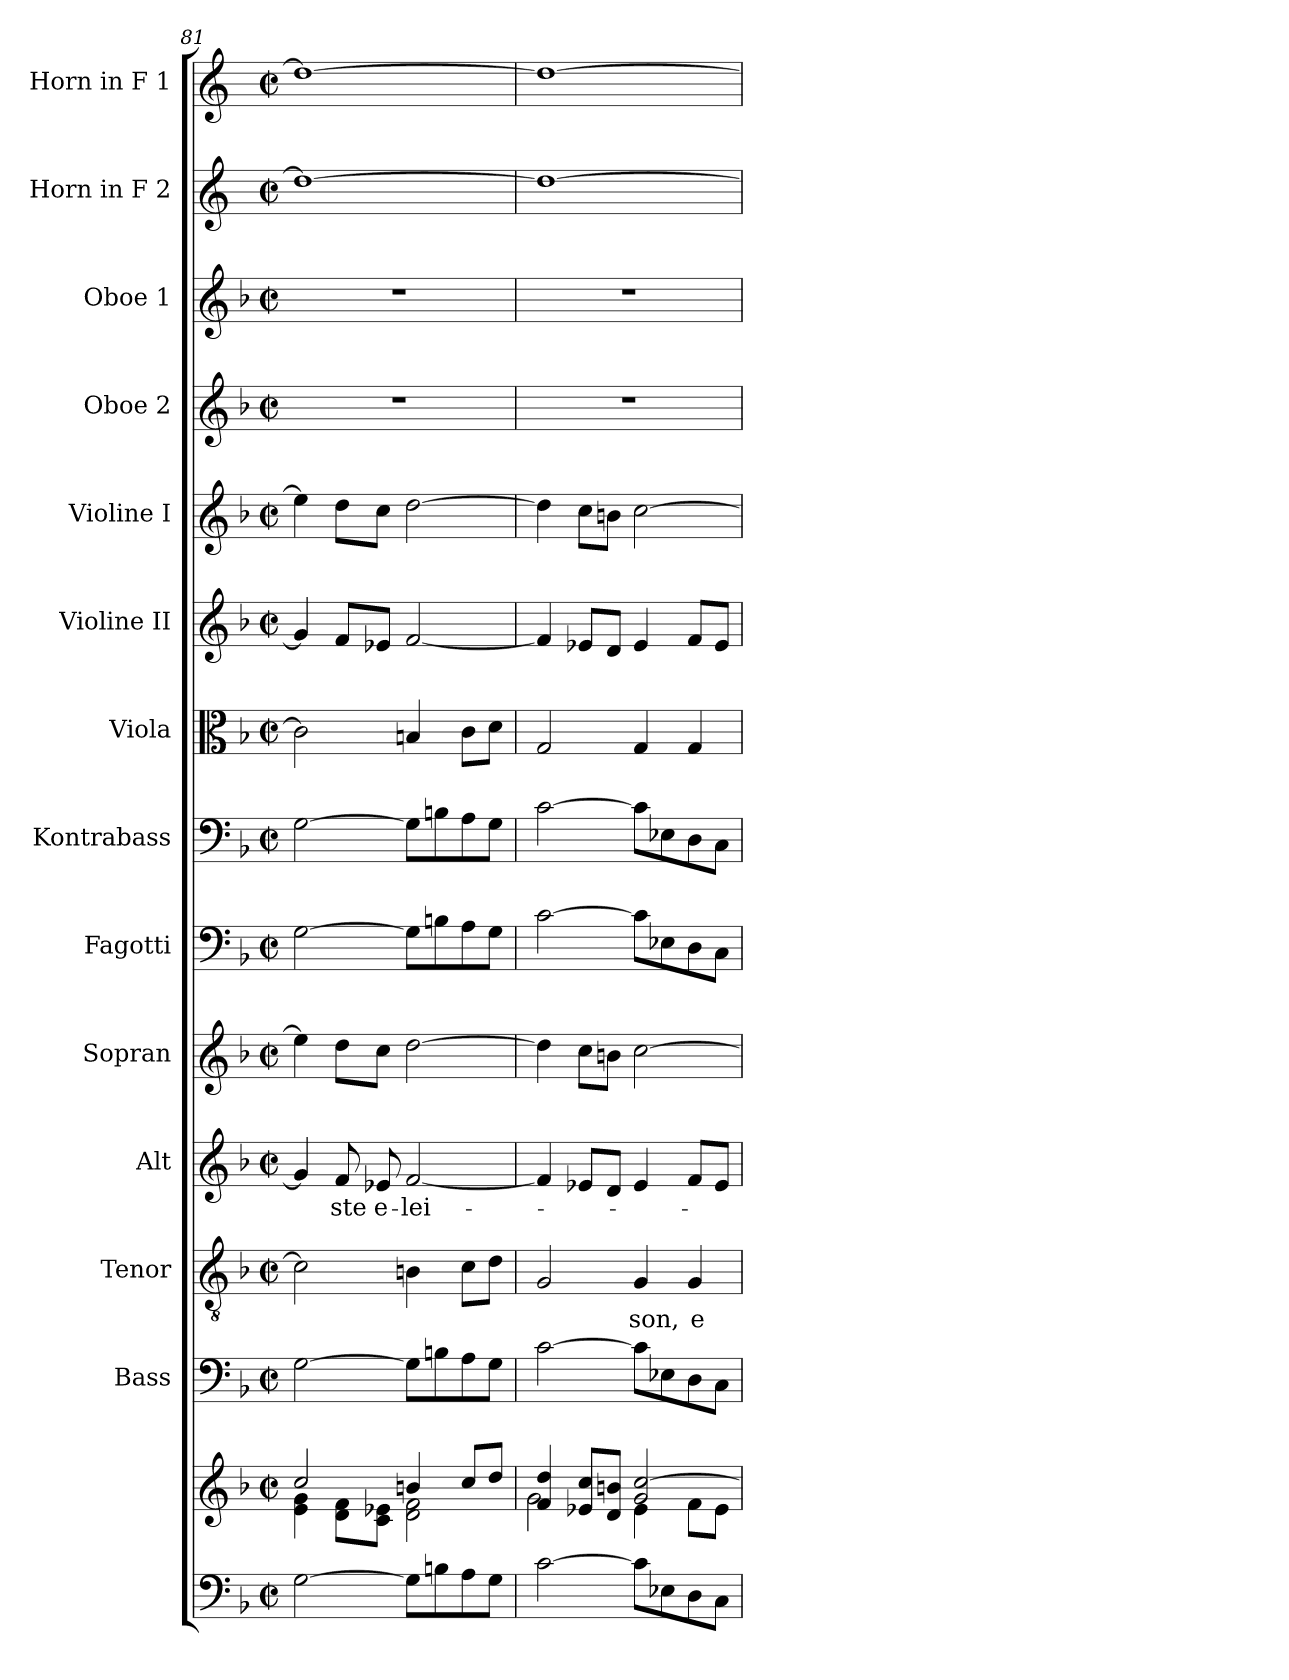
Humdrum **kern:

**kern	**kern	**kern	**kern	**text	**kern	**text	**kern	**kern	**kern	**kern	**kern	**kern	**kern	**kern	**kern	**kern
*part14	*part14	*part13	*part12	*part12	*part11	*part11	*part10	*part9	*part8	*part7	*part6	*part5	*part4	*part3	*part2	*part1
*staff15	*staff14	*staff13	*staff12	*staff12	*staff11	*staff11	*staff10	*staff9	*staff8	*staff7	*staff6	*staff5	*staff4	*staff3	*staff2	*staff1
*	*	*I"Bass	*I"Tenor	*	*I"Alt	*	*I"Sopran	*I"Fagotti	*I"Kontrabass	*I"Viola	*I"Violine II	*I"Violine I	*I"Oboe 2	*I"Oboe 1	*I"Horn in F 2	*I"Horn in F 1
*	*	*I'B.	*I'T.	*	*I'A.	*	*I'S.	*I'Fg.	*I'Kb.	*I'Vla.	*I'Vl. II	*I'Vl. I	*I'Ob. 2	*I'Ob. 1	*	*
*clefF4	*clefG2	*clefF4	*clefGv2	*	*clefG2	*	*clefG2	*clefF4	*clefF4	*clefC3	*clefG2	*clefG2	*clefG2	*clefG2	*clefG2	*clefG2
*	*	*	*	*	*	*	*	*	*ITrd7c12	*	*	*	*	*	*ITrd4c7	*ITrd4c7
*k[b-]	*k[b-]	*k[b-]	*k[b-]	*	*k[b-]	*	*k[b-]	*k[b-]	*k[b-]	*k[b-]	*k[b-]	*k[b-]	*k[b-]	*k[b-]	*k[b-]	*k[b-]
*F:	*F:	*F:	*F:	*	*F:	*	*F:	*F:	*F:	*F:	*F:	*F:	*F:	*F:	*F:	*F:
*M2/2	*M2/2	*M2/2	*M2/2	*	*M2/2	*	*M2/2	*M2/2	*M2/2	*M2/2	*M2/2	*M2/2	*M2/2	*M2/2	*M2/2	*M2/2
*met(c|)	*met(c|)	*met(c|)	*met(c|)	*	*met(c|)	*	*met(c|)	*met(c|)	*met(c|)	*met(c|)	*met(c|)	*met(c|)	*met(c|)	*met(c|)	*met(c|)	*met(c|)
=81	=81	=81	=81	=81	=81	=81	=81	=81	=81	=81	=81	=81	=81	=81	=81	=81
*	*^	*	*	*	*	*	*	*	*	*	*	*	*	*	*	*
[2G\	2cc/	4e\ 4g\	[2G\	2c\]	.	4g/]	.	4ee-\]	[2G\	[2GG\	2c\]	4g/]	4ee-\]	1r	1r	1g_	1g_
!	!	!	!	!	!	!	!LO:LY:b	!	!	!	!	!	!	!	!	!	!
.	.	8d\ 8f\L	.	.	.	8f/	-ste	8dd\L	.	.	.	8f/L	8dd\L	.	.	.	.
!	!	!	!	!	!	!	!LO:LY:b	!	!	!	!	!	!	!	!	!	!
.	.	8c\ 8e-X\J	.	.	.	8e-X/	e-	8cc\J	.	.	.	8e-X/J	8cc\J	.	.	.	.
!	!	!	!	!	!	!	!LO:LY:b	!	!	!	!	!	!	!	!	!	!
8G\L]	4bn/	2d\ 2f\	8G\L]	4Bn\	.	[2f/	-lei-	[2dd\	8G\L]	8GG\L]	4Bn/	[2f/	[2dd\	.	.	.	.
8Bn\	.	.	8Bn\	.	.	.	.	.	8Bn\	8BBn\	.	.	.	.	.	.	.
8A\	8cc/L	.	8A\	8c\L	.	.	.	.	8A\	8AA\	8c\L	.	.	.	.	.	.
8G\J	8dd/J	.	8G\J	8d\J	.	.	.	.	8G\J	8GG\J	8d\J	.	.	.	.	.	.
=82	=82	=82	=82	=82	=82	=82	=82	=82	=82	=82	=82	=82	=82	=82	=82	=82	=82
[2c\	4f/ 4dd/	2g\	[2c\	2G/	.	4f/]	.	4dd\]	[2c\	[2C\	2G/	4f/]	4dd\]	1r	1r	1g_	1g_
.	8e-X/ 8cc/L	.	.	.	.	8e-X/L	.	8cc\L	.	.	.	8e-X/L	8cc\L	.	.	.	.
.	8d/ 8bn/J	.	.	.	.	8d/J	.	8bn\J	.	.	.	8d/J	8bn\J	.	.	.	.
!	!	!	!	!	!LO:LY:b	!	!	!	!	!	!	!	!	!	!	!	!
8c\L]	2g/ [>2cc/	4e-\	8c\L]	4G/	-son,	4e-/	.	[2cc\	8c\L]	8C\L]	4G/	4e-/	[2cc\	.	.	.	.
8E-X\	.	.	8E-X\	.	.	.	.	.	8E-X\	8EE-X\	.	.	.	.	.	.	.
!	!	!	!	!	!LO:LY:b	!	!	!	!	!	!	!	!	!	!	!	!
8D\	.	8f\L	8D\	4G/	e-	8f/L	.	.	8D\	8DD\	4G/	8f/L	.	.	.	.	.
8C\J	.	8e-\J	8C\J	.	.	8e-/J	.	.	8C\J	8CC\J	.	8e-/J	.	.	.	.	.
*	*v	*v	*	*	*	*	*	*	*	*	*	*	*	*	*	*	*
=	=	=	=	=	=	=	=	=	=	=	=	=	=	=	=	=
*-	*-	*-	*-	*-	*-	*-	*-	*-	*-	*-	*-	*-	*-	*-	*-	*-
